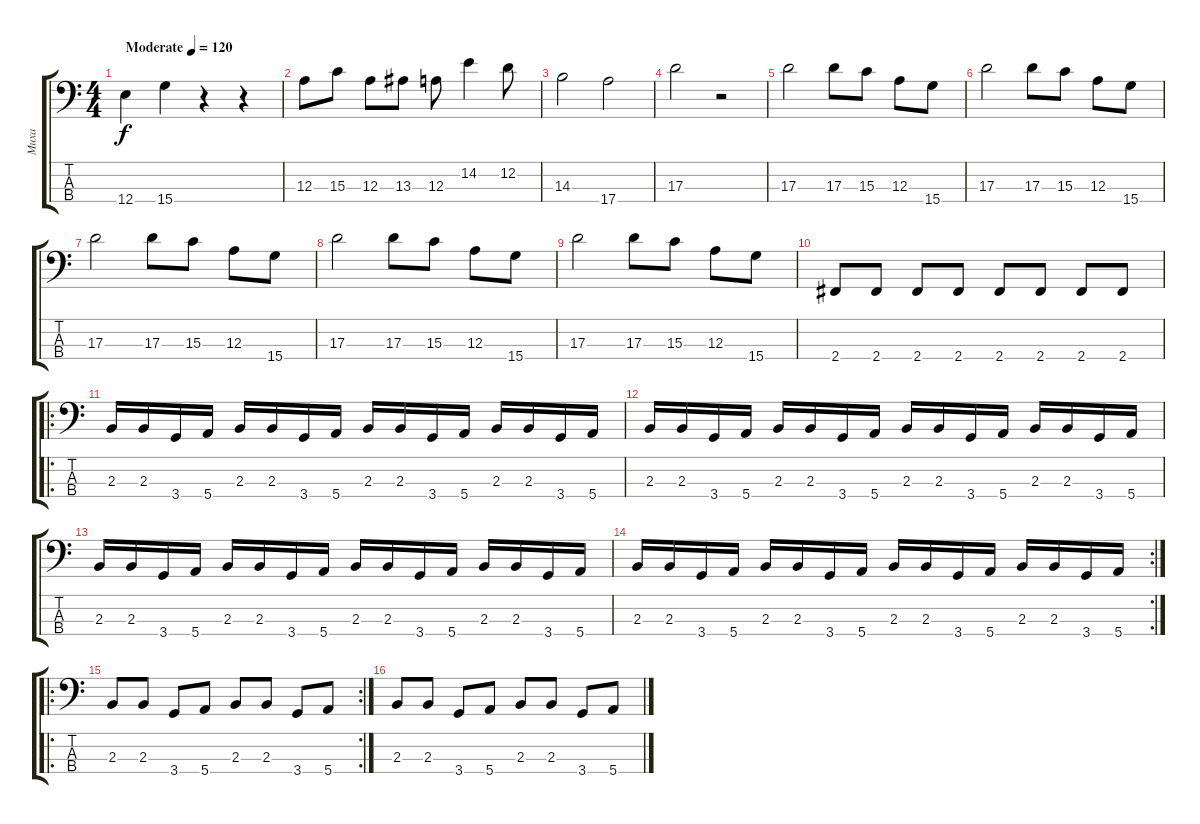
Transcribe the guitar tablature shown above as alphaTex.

\track ("Миха" "Миха") {solo instrument electricbassfinger}
\staff {score tabs}
\tuning (G2 D2 A1 E1) {hide}
\ts (4 4)
\tempo (120 "Moderate")
\clef f4
\ks c
12.4.4{dy f instrument electricbassfinger} 15.4.4 r.4 r.4 |
12.3.8 15.3.8 12.3.8 13.3.8 12.3.8 14.2.4 12.2.8 |
14.3.2 17.4.2 |
17.3.2 r.2 |
17.3.2 17.3.8 15.3.8 12.3.8 15.4.8 |
17.3.2 17.3.8 15.3.8 12.3.8 15.4.8 |
17.3.2 17.3.8 15.3.8 12.3.8 15.4.8 |
17.3.2 17.3.8 15.3.8 12.3.8 15.4.8 |
17.3.2 17.3.8 15.3.8 12.3.8 15.4.8 |
2.4.8 2.4.8 2.4.8 2.4.8 2.4.8 2.4.8 2.4.8 2.4.8 |
\ro
2.3.16 2.3.16 3.4.16 5.4.16 2.3.16 2.3.16 3.4.16 5.4.16 2.3.16 2.3.16 3.4.16 5.4.16 2.3.16 2.3.16 3.4.16 5.4.16 |
2.3.16 2.3.16 3.4.16 5.4.16 2.3.16 2.3.16 3.4.16 5.4.16 2.3.16 2.3.16 3.4.16 5.4.16 2.3.16 2.3.16 3.4.16 5.4.16 |
2.3.16 2.3.16 3.4.16 5.4.16 2.3.16 2.3.16 3.4.16 5.4.16 2.3.16 2.3.16 3.4.16 5.4.16 2.3.16 2.3.16 3.4.16 5.4.16 |
\rc 2
2.3.16 2.3.16 3.4.16 5.4.16 2.3.16 2.3.16 3.4.16 5.4.16 2.3.16 2.3.16 3.4.16 5.4.16 2.3.16 2.3.16 3.4.16 5.4.16 |
\ro
\rc 2
2.3.8 2.3.8 3.4.8 5.4.8 2.3.8 2.3.8 3.4.8 5.4.8 |
2.3.8 2.3.8 3.4.8 5.4.8 2.3.8 2.3.8 3.4.8 5.4.8
